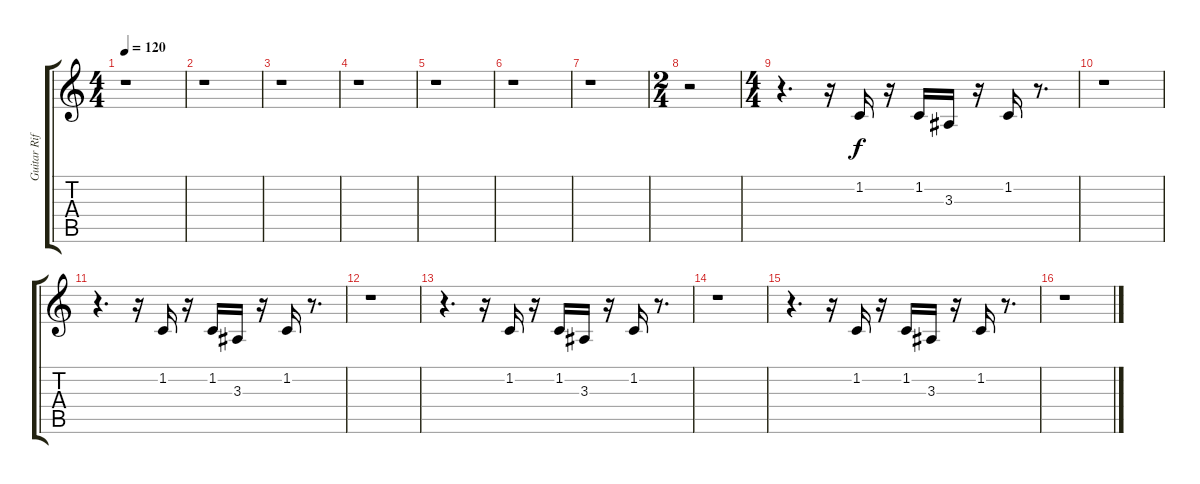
\track ("Guitar Riffs" "Guitar Rif") {instrument acousticgrandpiano}
\staff {score tabs}
\tuning (E4 B3 G3 D3 A2 E2) {hide}
\ts (4 4)
\tempo 120
\clef g2
\ks c
r.1{dy f} |
r.1 |
r.1 |
r.1 |
r.1 |
r.1 |
r.1 |
\ts (2 4)
r.2 |
\ts (4 4)
r.4{d} r.16 1.2.16 r.16 1.2.16 3.3.16 r.16 1.2.16 r.8{d} |
r.1 |
r.4{d} r.16 1.2.16 r.16 1.2.16 3.3.16 r.16 1.2.16 r.8{d} |
r.1 |
r.4{d} r.16 1.2.16 r.16 1.2.16 3.3.16 r.16 1.2.16 r.8{d} |
r.1 |
r.4{d} r.16 1.2.16 r.16 1.2.16 3.3.16 r.16 1.2.16 r.8{d} |
r.1
